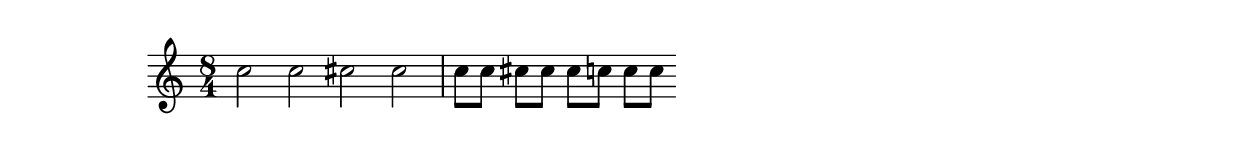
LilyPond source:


\version "2.10.0"

\header {
  texidoc = "Accidentals sticking out to the left
of a note will take a little more space, but only if the spacing is tight." 
}

\layout { ragged-right = ##t}

\relative c'' {
  \time 8/4
  c2 c2 cis2 cis2 |
  c8 c8 cis8 cis8 cis c c c]
}





